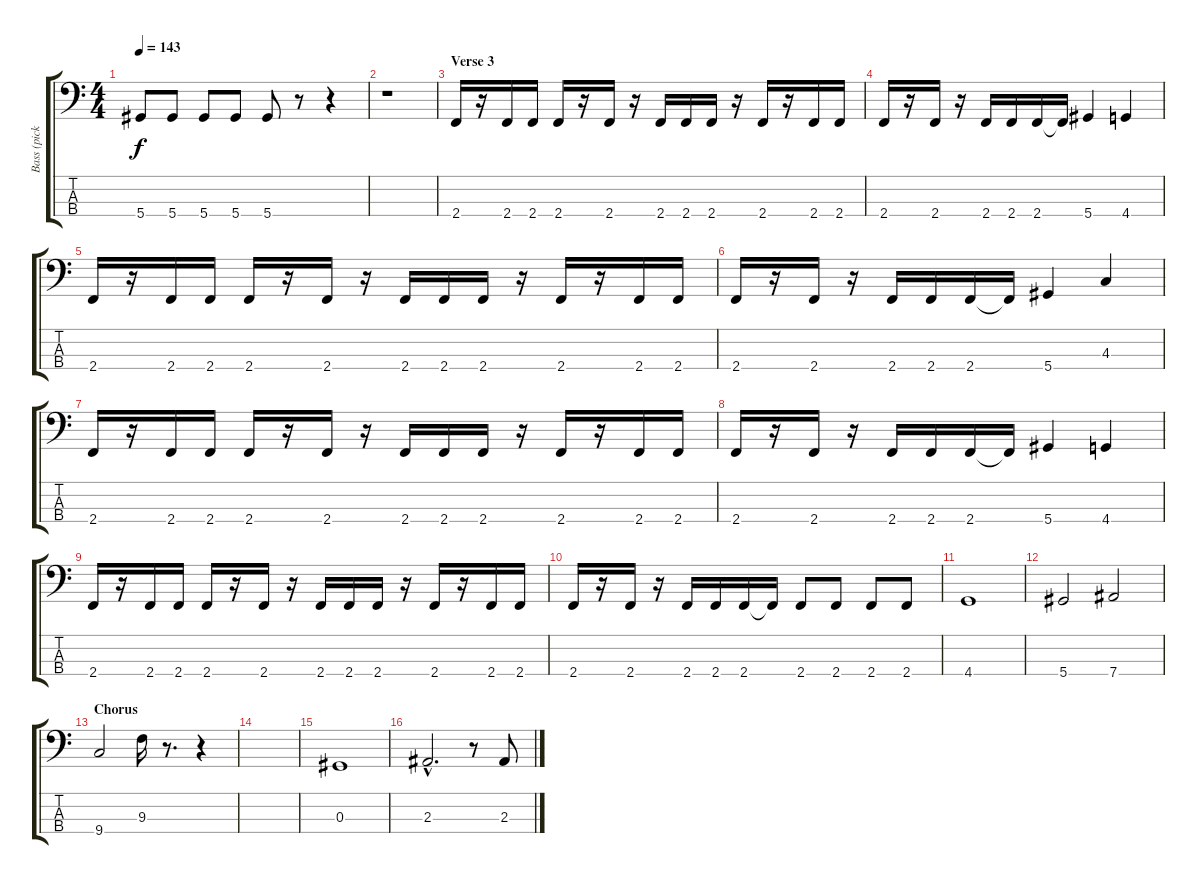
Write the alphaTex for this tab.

\track ("Bass (pick)" "Bass (pick") {instrument electricbassfinger}
\staff {score tabs}
\tuning (Gb2 Db2 Ab1 Eb1) {hide}
\ts (4 4)
\tempo 143
\clef f4
\ks c
5.4.8{dy f} 5.4.8 5.4.8 5.4.8 5.4.8 r.8 r.4 |
r.1 |
\section ("" "Verse 3")
2.4.16 r.16 2.4.16 2.4.16 2.4.16 r.16 2.4.16 r.16 2.4.16 2.4.16 2.4.16 r.16 2.4.16 r.16 2.4.16 2.4.16 |
2.4.16 r.16 2.4.16 r.16 2.4.16 2.4.16 2.4.16 2.4{t}.16 5.4.4 4.4.4 |
2.4.16 r.16 2.4.16 2.4.16 2.4.16 r.16 2.4.16 r.16 2.4.16 2.4.16 2.4.16 r.16 2.4.16 r.16 2.4.16 2.4.16 |
2.4.16 r.16 2.4.16 r.16 2.4.16 2.4.16 2.4.16 2.4{t}.16 5.4.4 4.3.4 |
2.4.16 r.16 2.4.16 2.4.16 2.4.16 r.16 2.4.16 r.16 2.4.16 2.4.16 2.4.16 r.16 2.4.16 r.16 2.4.16 2.4.16 |
2.4.16 r.16 2.4.16 r.16 2.4.16 2.4.16 2.4.16 2.4{t}.16 5.4.4 4.4.4 |
2.4.16 r.16 2.4.16 2.4.16 2.4.16 r.16 2.4.16 r.16 2.4.16 2.4.16 2.4.16 r.16 2.4.16 r.16 2.4.16 2.4.16 |
2.4.16 r.16 2.4.16 r.16 2.4.16 2.4.16 2.4.16 2.4{t}.16 2.4.8 2.4.8 2.4.8 2.4.8 |
4.4.1 |
5.4.2 7.4.2 |
\section ("" "Chorus")
9.4.2 9.3.16 r.8{d} r.4 |
|
0.3.1 |
2.3{hac}.2{d} r.8 2.3.8
